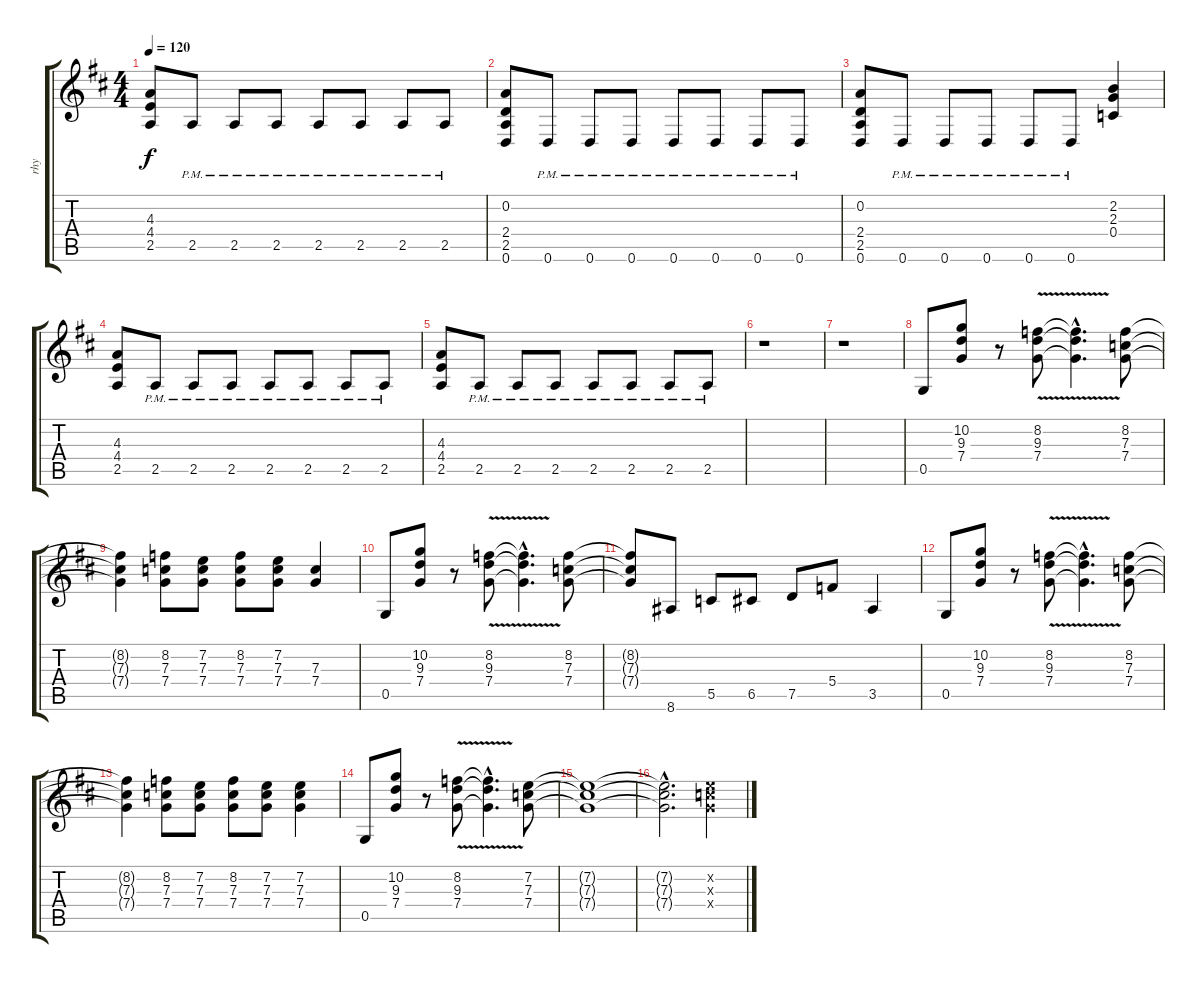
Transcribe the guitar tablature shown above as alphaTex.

\track ("rhy" "rhy") {instrument distortionguitar}
\staff {score tabs}
\tuning (D4 A3 F3 C3 G2 D2) {hide}
\ts (4 4)
\tempo 120
\clef g2
\ks d
(4.3 4.4 2.5).8{dy f} 2.5{pm}.8 2.5{pm}.8 2.5{pm}.8 2.5{pm}.8 2.5{pm}.8 2.5{pm}.8 2.5{pm}.8 |
(0.2 2.4 2.5 0.6).8 0.6{pm}.8 0.6{pm}.8 0.6{pm}.8 0.6{pm}.8 0.6{pm}.8 0.6{pm}.8 0.6{pm}.8 |
(0.2 2.4 2.5 0.6).8 0.6{pm}.8 0.6{pm}.8 0.6{pm}.8 0.6{pm}.8 0.6{pm}.8 (2.2 2.3 0.4).4 |
(4.3 4.4 2.5).8 2.5{pm}.8 2.5{pm}.8 2.5{pm}.8 2.5{pm}.8 2.5{pm}.8 2.5{pm}.8 2.5{pm}.8 |
(4.3 4.4 2.5).8 2.5{pm}.8 2.5{pm}.8 2.5{pm}.8 2.5{pm}.8 2.5{pm}.8 2.5{pm}.8 2.5{pm}.8 |
r.1 |
r.1 |
0.5.8 (10.2 9.3 7.4).8 r.8 (8.2{v} 9.3{v} 7.4{v}).8 (8.2{hac t} 9.3{hac t} 7.4{hac t}).4{d} (8.2 7.3 7.4).8 |
(8.2{t} 7.3{t} 7.4{t}).4 (8.2 7.3 7.4).8 (7.2 7.3 7.4).8 (8.2 7.3 7.4).8 (7.2 7.3 7.4).8 (7.3 7.4).4 |
0.5.8 (10.2 9.3 7.4).8 r.8 (8.2{v} 9.3{v} 7.4{v}).8 (8.2{hac t} 9.3{hac t} 7.4{hac t}).4{d} (8.2 7.3 7.4).8 |
(8.2{t} 7.3{t} 7.4{t}).8 8.6.8 5.5.8 6.5.8 7.5.8 5.4.8 3.5.4 |
0.5.8 (10.2 9.3 7.4).8 r.8 (8.2{v} 9.3{v} 7.4{v}).8 (8.2{hac t} 9.3{hac t} 7.4{hac t}).4{d} (8.2 7.3 7.4).8 |
(8.2{t} 7.3{t} 7.4{t}).4 (8.2 7.3 7.4).8 (7.2 7.3 7.4).8 (8.2 7.3 7.4).8 (7.2 7.3 7.4).8 (7.2 7.3 7.4).4 |
0.5.8 (10.2 9.3 7.4).8 r.8 (8.2{v} 9.3{v} 7.4{v}).8 (8.2{hac t} 9.3{hac t} 7.4{hac t}).4{d} (7.2 7.3 7.4).8 |
(7.2{t} 7.3{t} 7.4{t}).1 |
(7.2{hac t} 7.3{hac t} 7.4{hac t}).2{d} (7.2{x} 7.3{x} 7.4{x}).4
